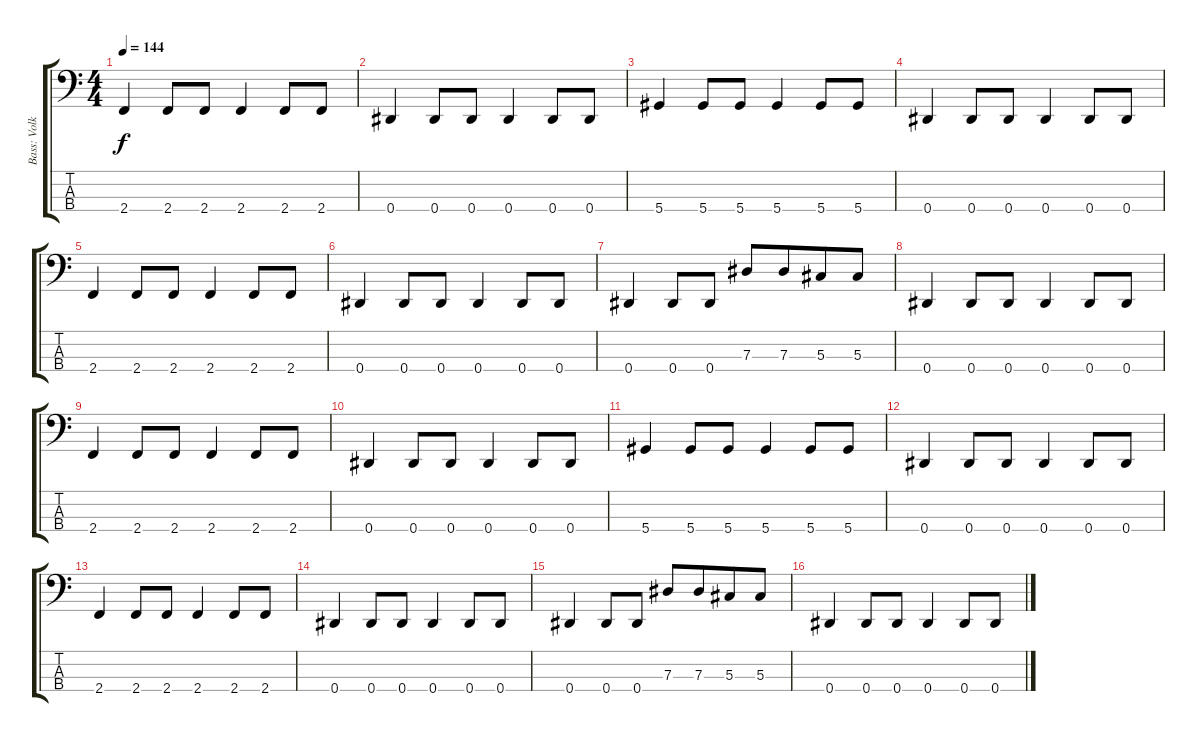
\track ("Bass: Volker" "Bass: Volk") {instrument synthbass2}
\staff {score tabs}
\tuning (Gb2 Db2 Ab1 Eb1) {hide}
\ts (4 4)
\tempo 144
\clef f4
\ks c
2.4.4{dy f} 2.4.8 2.4.8 2.4.4 2.4.8 2.4.8 |
0.4.4 0.4.8 0.4.8 0.4.4 0.4.8 0.4.8 |
5.4.4 5.4.8 5.4.8 5.4.4 5.4.8 5.4.8 |
0.4.4 0.4.8 0.4.8 0.4.4 0.4.8 0.4.8 |
2.4.4 2.4.8 2.4.8 2.4.4 2.4.8 2.4.8 |
0.4.4 0.4.8 0.4.8 0.4.4 0.4.8 0.4.8 |
0.4.4 0.4.8 0.4.8 7.3.8 7.3.8{beam merge} 5.3.8 5.3.8 |
0.4.4 0.4.8 0.4.8 0.4.4 0.4.8 0.4.8 |
2.4.4 2.4.8 2.4.8 2.4.4 2.4.8 2.4.8 |
0.4.4 0.4.8 0.4.8 0.4.4 0.4.8 0.4.8 |
5.4.4 5.4.8 5.4.8 5.4.4 5.4.8 5.4.8 |
0.4.4 0.4.8 0.4.8 0.4.4 0.4.8 0.4.8 |
2.4.4 2.4.8 2.4.8 2.4.4 2.4.8 2.4.8 |
0.4.4 0.4.8 0.4.8 0.4.4 0.4.8 0.4.8 |
0.4.4 0.4.8 0.4.8 7.3.8 7.3.8{beam merge} 5.3.8 5.3.8 |
0.4.4 0.4.8 0.4.8 0.4.4 0.4.8 0.4.8
